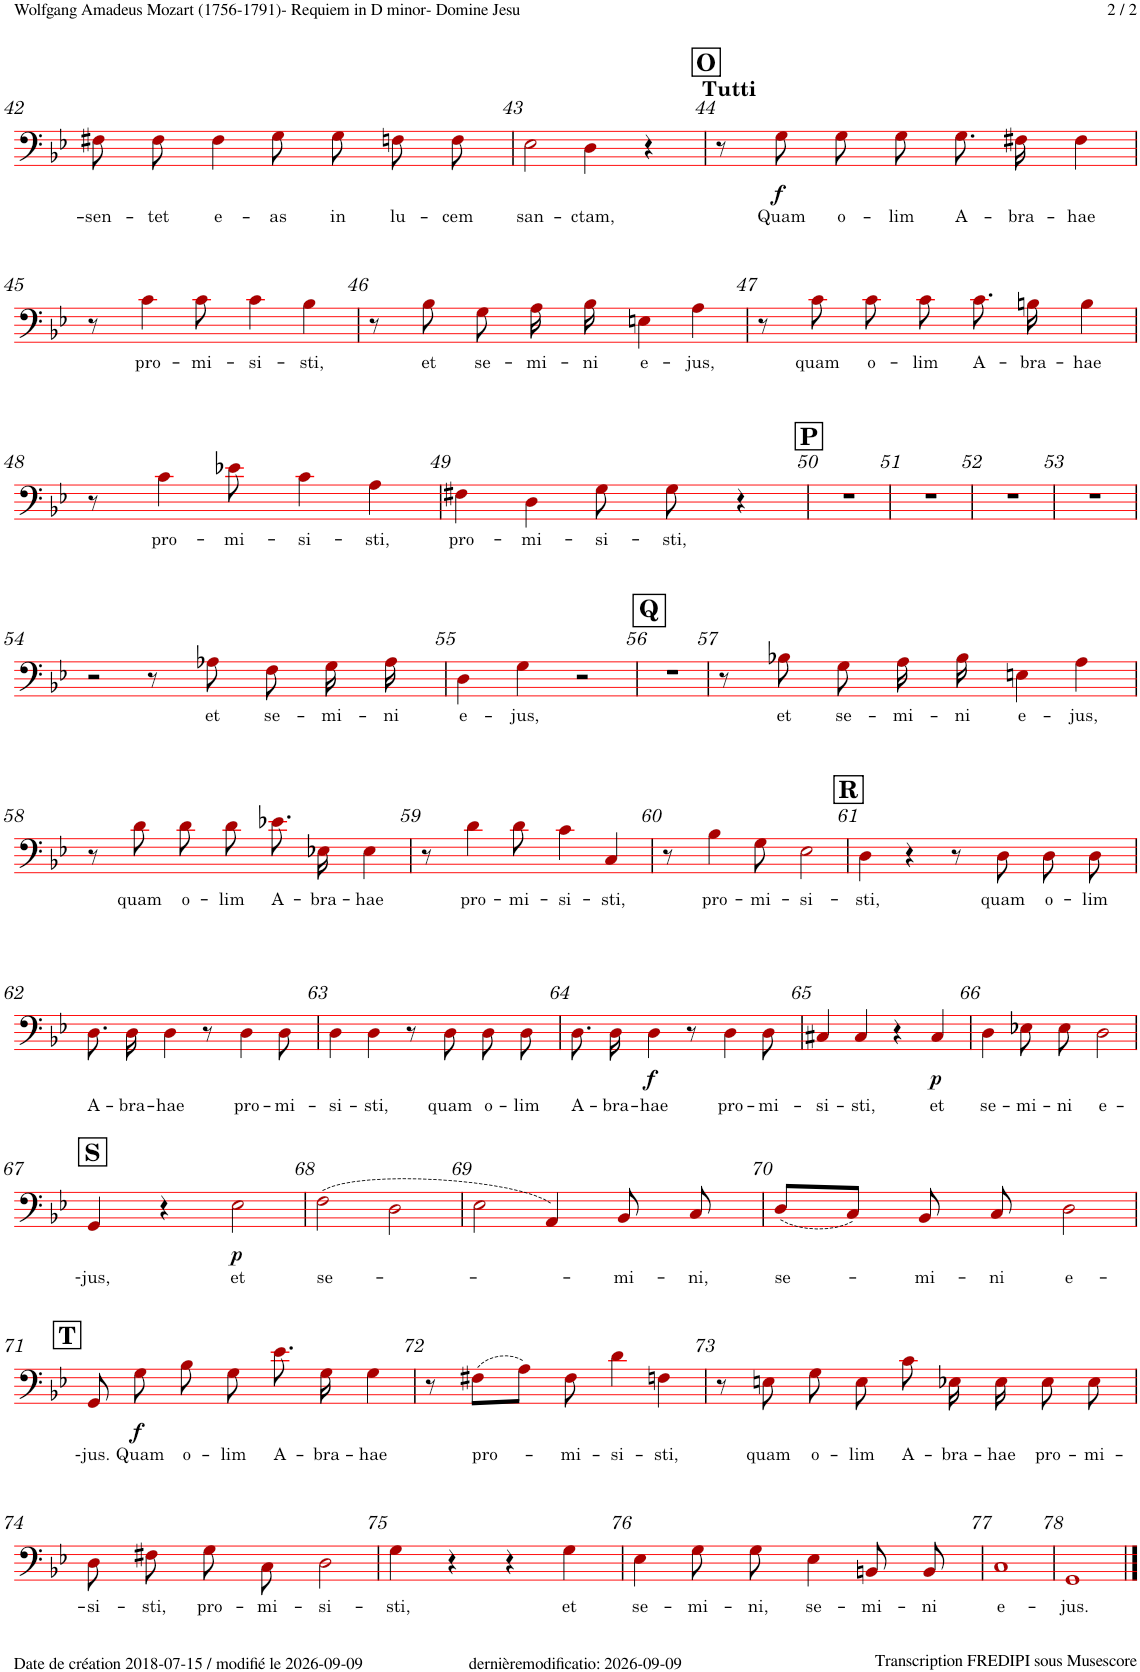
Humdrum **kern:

**kern	**text	**kern	**text	**kern	**text	**kern	**text	**kern	**kern	**dynam	**kern	**text	**dynam	**kern	**text	**dynam	**kern	**text	**dynam	**kern	**text	**dynam
*part9	*part9	*part8	*part8	*part7	*part7	*part6	*part6	*part5	*part5	*part5	*part4	*part4	*part4	*part3	*part3	*part3	*part2	*part2	*part2	*part1	*part1	*part1
*staff10	*staff10	*staff9	*staff9	*staff8	*staff8	*staff7	*staff7	*staff6	*staff5	*staff5/6	*staff4	*staff4	*staff4	*staff3	*staff3	*staff3	*staff2	*staff2	*staff2	*staff1	*staff1	*staff1
*I"Baryton	*	*I"Ténor	*	*I"Mezzo-soprano	*	*I"Soprano	*	*I"Piano	*	*	*I"Bass	*	*	*I"Tenor	*	*	*I"Alto	*	*	*I"Soprano	*	*
*I'Bar.	*	*I'T.	*	*I'Mzs.	*	*I'S.	*	*I'Pno	*	*	*	*	*	*	*	*	*	*	*	*	*	*
!!LO:PB:g=z
*clefF4	*	*clefGv2	*	*clefG2	*	*clefG2	*	*clefF4	*clefG2	*	*clefF4	*	*	*clefGv2	*	*	*clefG2	*	*	*clefG2	*	*
*	*	*	*	*	*	*	*	*	*	*	*ITrd8c14	*	*	*	*	*	*	*	*	*	*	*
*k[b-e-]	*	*k[b-e-]	*	*k[b-e-]	*	*k[b-e-]	*	*k[b-e-]	*k[b-e-]	*	*k[b-e-]	*	*	*k[b-e-]	*	*	*k[b-e-]	*	*	*k[b-e-]	*	*
*M4/4	*	*M4/4	*	*M4/4	*	*M4/4	*	*M4/4	*M4/4	*	*M4/4	*	*	*M4/4	*	*	*M4/4	*	*	*M4/4	*	*
*met(c)	*	*met(c)	*	*met(c)	*	*met(c)	*	*met(c)	*met(c)	*	*met(c)	*	*	*met(c)	*	*	*met(c)	*	*	*met(c)	*	*
=42	=42	=42	=42	=42	=42	=42	=42	=42	=42	=42	=42	=42	=42	=42	=42	=42	=42	=42	=42	=42	=42	=42
*	*	*	*	*	*	*	*	*^	*^	*	*	*	*	*	*	*	*	*	*	*	*	*
!	!	!	!	!	!	!	!	!	!	!	!	!	!	!LO:LY:b	!	!	!	!	!	!	!	!	!	!
8F#X!/L	-sen-	(8e-!/L	.	2a!/	e-	(8cc!/L	.	8e-\L	4.F#X	8cc\L]	4.a	.	8F#Xi\	-sen-	.	(8e-\L	.	.	2a	e-	.	(8cc\L	.	.
!	!	!	!	!	!	!	!	!	!	!	!	!	!	!LO:LY:b	!	!	!	!	!	!	!	!	!	!
8F#!/J	-tet	8c!/J)	.	.	.	8ee-!/J)	.	8c\J	.	(8ee-\J	.	.	8F#i\	-tet	.	8c\J)	.	.	.	.	.	8ee-\J)	.	.
!	!	!	!	!	!	!	!	!	!	!	!	!	!	!LO:LY:b	!	!	!	!	!	!	!	!	!	!
4F#!/	e-	(8d!/L	in	.	.	(8dd!/L	in	8d\L	.	8dd\L	.	.	4F#i\	e-	.	(8d\L	in	.	.	.	.	(8dd\L	in	.
.	.	8e-!/J)	.	.	.	8cc!/J)	.	8e-\J	8F#	8cc\J)	8a	.	.	.	.	8e-\J)	.	.	.	.	.	8cc\J)	.	.
.	.	.	.	.	.	(16qcc/	.	.	.	(16qcc	.	.	.	.	.	.	.	.	.	.	.	(16qcc	.	.
!	!	!	!	!	!	!	!	!	!	!	!	!	!	!LO:LY:b	!	!	!	!	!	!	!	!	!	!
8G!/L	-as	(8d!/L	lu-	8g!/L	-as	8b-!/L)	lu-	8d\L	8G\L	(8b-/L)	8g	.	8Gi\	-as	.	(8d\L	lu-	.	8g/L	-as	.	8b-/L)	lu-	.
!	!	!	!	!	!	!	!	!	!	!	!	!	!	!LO:LY:b	!	!	!	!	!	!	!	!	!	!
8G!/J	in	16c!/L	.	8g!/J	in	(16a!/L	-cem	16c\L	8G\J	16a/L	8r	.	8Gi\	in	.	16c\L	.	.	8g/J	in	.	(16a/L	-cem	.
.	.	16B-!/JJ	.	.	.	16g!/JJ)	.	16B-\JJ	.	16g/JJ)	.	.	.	.	.	16B-\JJ	.	.	.	.	.	16g/JJ)	.	.
!	!	!	!	!	!	!	!	!	!	!	!	!	!	!LO:LY:b	!	!	!	!	!	!	!	!	!	!
8Fn!/L	lu-	8A!/L)	.	8a!/L	lu-	(4dd!/	san-	8A\L	8Fn\L	8dd\L	8a/L	.	8Fni\	lu-	.	8A/L)	.	.	8a/L	lu-	.	(4dd	san-	.
!	!	!	!	!	!	!	!	!	!	!	!	!	!	!LO:LY:b	!	!	!	!	!	!	!	!	!	!
8F!/J	-cem	8A!/J	-cem	8a!/J	-cem	.	.	8A\J	8F\J	8dd\J	8a/J	.	8Fi\	-cem	.	8A/J	-cem	.	8a/J	-cem	.	.	.	.
=43	=43	=43	=43	=43	=43	=43	=43	=43	=43	=43	=43	=43	=43	=43	=43	=43	=43	=43	=43	=43	=43	=43	=43	=43
!	!	!	!	!	!	!	!	!	!	!	!	!	!	!LO:LY:b	!	!	!	!	!	!	!	!	!	!
*	*	*	*	*	*	*	*	*v	*v	*	*	*	*	*	*	*	*	*	*	*	*	*	*	*
*	*	*	*	*	*	*	*	*	*v	*v	*	*	*	*	*	*	*	*	*	*	*	*	*
2E-!/	san-	2G!/	san-	(>4.b-!/	san-	(4dd!/)	.	8E-\ 8G\L	8b-\ 8gg\L	.	2E-i\	san-	.	2G	san-	.	(>4.b-	san-	.	(4dd)	.	.
.	.	.	.	.	.	.	.	8E-\ 8G\J	8b-\ 8gg\J	.	.	.	.	.	.	.	.	.	.	.	.	.
.	.	.	.	.	.	4cc#X!/)	.	8E-\ 8B-\L	8g/ 8cc#X/L	.	.	.	.	.	.	.	.	.	.	4cc#X)	.	.
.	.	.	.	16a!/LL	.	.	.	8E-\ 8B-\J	8g/ 8cc#/J	.	.	.	.	.	.	.	16a/LL	.	.	.	.	.
.	.	.	.	16g!/JJ)	.	.	.	.	.	.	.	.	.	.	.	.	16g/JJ)	.	.	.	.	.
!	!	!	!	!	!	!	!	!	!	!LO:DY:b=2	!	!LO:LY:b	!	!	!	!	!	!	!	!	!	!
4D!/	-ctam,	4A!/	-ctam,	4f#X!/	-ctam,	4dd!/	-ctam,	8DD'/ 8D'/L	16f#X/ 16dd/LL	f	4Di\	-ctam,	.	4A	-ctam,	.	4f#X	-ctam,	.	4dd	-ctam,	.
.	.	.	.	.	.	.	.	.	16d/J	.	.	.	.	.	.	.	.	.	.	.	.	.
.	.	.	.	.	.	.	.	8CC'/ 8C'/J	16cn/L	.	.	.	.	.	.	.	.	.	.	.	.	.
.	.	.	.	.	.	.	.	.	16a/JJ	.	.	.	.	.	.	.	.	.	.	.	.	.
4r	.	4r	.	4r	.	4r	.	8BBB-'/ 8BB-'/L	16B-/LL	.	4r	.	.	4r	.	.	4r	.	.	4r	.	.
.	.	.	.	.	.	.	.	.	16g/J	.	.	.	.	.	.	.	.	.	.	.	.	.
.	.	.	.	.	.	.	.	8AAA'/ 8AA'/J	16A/L	.	.	.	.	.	.	.	.	.	.	.	.	.
.	.	.	.	.	.	.	.	.	16f#X/JJ	.	.	.	.	.	.	.	.	.	.	.	.	.
!!LO:REH:place=s1:a:B:cj:fs=14:t=O
=44	=44	=44	=44	=44	=44	=44	=44	=44	=44	=44	=44	=44	=44	=44	=44	=44	=44	=44	=44	=44	=44	=44
*	*	*	*	*	*	*	*	*	*^	*	*	*	*	*	*	*	*	*	*	*	*	*
!	!	!	!	!	!	!	!	!	!LO:TX:a:B:t=O	!	!	!	!	!	!	!	!	!	!	!	!	!	!
1r	.	1r	.	1r	.	1r	.	8GGG/ 8GG/L	8G/ 8B-/L	8ryy	.	8r	.	.	1r	.	.	1r	.	.	1r	.	.
!	!	!	!	!	!	!	!	!	!	!	!	!LO:TX:a:B:t=Tutti	!	!	!	!	!	!	!	!	!	!	!
!	!	!	!	!	!	!	!	!	!	!	!	!	!LO:LY:b	!LO:DY:b	!	!	!	!	!	!	!	!	!
.	.	.	.	.	.	.	.	16G/L	8g/J	16B-/LL	.	8G!i\	Quam	f	.	.	.	.	.	.	.	.	.
.	.	.	.	.	.	.	.	16F#X/JJ	.	16A/J	.	.	.	.	.	.	.	.	.	.	.	.	.
!	!	!	!	!	!	!	!	!	!LO:TX:a:i:t=Tutti.	!	!	!	!	!	!	!	!	!	!	!	!	!	!
!	!	!	!	!	!	!	!	!	!	!	!	!	!LO:LY:b	!	!	!	!	!	!	!	!	!	!
.	.	.	.	.	.	.	.	8G\L	8r	8B-/J	.	8G!i\	o-	.	.	.	.	.	.	.	.	.	.
!	!	!	!	!	!	!	!	!	!	!	!	!	!LO:LY:b	!	!	!	!	!	!	!	!	!	!
.	.	.	.	.	.	.	.	8B-\ 8d\J	16g/ 16gg/LL	2ryy	.	8G!i\	-lim	.	.	.	.	.	.	.	.	.	.
.	.	.	.	.	.	.	.	.	16b-/JJ	.	.	.	.	.	.	.	.	.	.	.	.	.	.
!	!	!	!	!	!	!	!	!	!	!	!	!	!LO:LY:b	!	!	!	!	!	!	!	!	!	!
.	.	.	.	.	.	.	.	8AA\L	8e-/ 8cc/L	.	.	8.G!i\	A-	.	.	.	.	.	.	.	.	.	.
.	.	.	.	.	.	.	.	16A\ 16c\L	8cc/ 8ee-/J	.	.	.	.	.	.	.	.	.	.	.	.	.	.
!	!	!	!	!	!	!	!	!	!	!	!	!	!LO:LY:b	!	!	!	!	!	!	!	!	!	!
.	.	.	.	.	.	.	.	16G\ 16B-\JJ	.	.	.	16F#X!i\	-bra-	.	.	.	.	.	.	.	.	.	.
!	!	!	!	!	!	!	!	!	!	!	!	!	!LO:LY:b	!	!	!	!	!	!	!	!	!	!
.	.	.	.	.	.	.	.	8A\ 8c\L	8r	.	.	4F#!i\	-hae	.	.	.	.	.	.	.	.	.	.
.	.	.	.	.	.	.	.	8c\ 8e-\J	16cc\ 16ee-\LL	8ryy	.	.	.	.	.	.	.	.	.	.	.	.	.
.	.	.	.	.	.	.	.	.	16a\JJ	.	.	.	.	.	.	.	.	.	.	.	.	.	.
*	*	*	*	*	*	*	*	*	*v	*v	*	*	*	*	*	*	*	*	*	*	*	*	*
!!LO:LB:g=z
=45	=45	=45	=45	=45	=45	=45	=45	=45	=45	=45	=45	=45	=45	=45	=45	=45	=45	=45	=45	=45	=45	=45
1r	.	1r	.	1r	.	1r	.	8DD/L	8ff#X/ 8aa/L	.	8r	.	.	2r	.	.	1r	.	.	1r	.	.
!	!	!	!	!	!	!	!	!	!	!	!	!LO:LY:b	!	!	!	!	!	!	!	!	!	!
.	.	.	.	.	.	.	.	16D/ 16F#X/L	8d/J	.	4c!i\	pro-	.	.	.	.	.	.	.	.	.	.
.	.	.	.	.	.	.	.	16C#X/ 16En/JJ	.	.	.	.	.	.	.	.	.	.	.	.	.	.
.	.	.	.	.	.	.	.	8D\ 8F#\L	8r	.	.	.	.	.	.	.	.	.	.	.	.	.
!	!	!	!	!	!	!	!	!	!	!	!	!LO:LY:b	!	!	!	!	!	!	!	!	!	!
.	.	.	.	.	.	.	.	8F#\ 8A\J	16f#X/ 16a/LL	.	8c!i\	-mi-	.	.	.	.	.	.	.	.	.	.
.	.	.	.	.	.	.	.	.	16d/JJ	.	.	.	.	.	.	.	.	.	.	.	.	.
!	!	!	!	!	!	!	!	!	!	!	!	!LO:LY:b	!	!	!	!	!	!	!	!	!	!
.	.	.	.	.	.	.	.	8GG\L	8dd\L	.	4c!i\	-si-	.	8r	.	.	.	.	.	.	.	.
!	!	!	!	!	!	!	!	!	!	!	!	!	!	!LO:TX:a:B:t=Tutti	!	!	!	!	!	!	!	!
!	!	!	!	!	!	!	!	!	!	!	!	!	!	!	!	!LO:DY:b	!	!	!	!	!	!
.	.	.	.	.	.	.	.	16G\ 16B-\L	8g\J	.	.	.	.	8d!	Quam	f	.	.	.	.	.	.
.	.	.	.	.	.	.	.	16F#\ 16A\JJ	.	.	.	.	.	.	.	.	.	.	.	.	.	.
!	!	!	!	!	!	!	!	!	!	!	!	!LO:LY:b	!	!	!	!	!	!	!	!	!	!
.	.	.	.	.	.	.	.	8G\ 8B-\L	8r	.	4B-!i\	-sti,	.	8d!\L	o-	.	.	.	.	.	.	.
.	.	.	.	.	.	.	.	8B-\ 8d\J	16b-/ 16dd/LL	.	.	.	.	8d!\J	-lim	.	.	.	.	.	.	.
.	.	.	.	.	.	.	.	.	16g/JJ	.	.	.	.	.	.	.	.	.	.	.	.	.
=46	=46	=46	=46	=46	=46	=46	=46	=46	=46	=46	=46	=46	=46	=46	=46	=46	=46	=46	=46	=46	=46	=46
1r	.	1r	.	1r	.	1r	.	8EEn/L	8gg\L	.	8r	.	.	8.d!\L	A-	.	1r	.	.	1r	.	.
!	!	!	!	!	!	!	!	!	!	!	!	!LO:LY:b	!	!	!	!	!	!	!	!	!	!
.	.	.	.	.	.	.	.	16En/ 16G/L	8g\J	.	8B-!i\	et	.	.	.	.	.	.	.	.	.	.
.	.	.	.	.	.	.	.	16D/ 16F/JJ	.	.	.	.	.	16c#X!\Jk	-bra-	.	.	.	.	.	.	.
!	!	!	!	!	!	!	!	!	!	!	!	!LO:LY:b	!	!	!	!	!	!	!	!	!	!
.	.	.	.	.	.	.	.	8E\ 8G\L	8r	.	8G!i\	se-	.	4c#!	-hae	.	.	.	.	.	.	.
!	!	!	!	!	!	!	!	!	!	!	!	!LO:LY:b	!	!	!	!	!	!	!	!	!	!
.	.	.	.	.	.	.	.	8G\ 8B-\J	16een\LL	.	16A!i\	-mi-	.	.	.	.	.	.	.	.	.	.
!	!	!	!	!	!	!	!	!	!	!	!	!LO:LY:b	!	!	!	!	!	!	!	!	!	!
.	.	.	.	.	.	.	.	.	16cc#X\JJ	.	16B-!i\	-ni	.	.	.	.	.	.	.	.	.	.
!	!	!	!	!	!	!	!	!	!	!	!	!LO:LY:b	!	!	!	!	!	!	!	!	!	!
.	.	.	.	.	.	.	.	8AA\L	8gg\L	.	4En!i\	e-	.	8r	.	.	.	.	.	.	.	.
.	.	.	.	.	.	.	.	16A\ 16c#X\L	8a\J	.	.	.	.	4g!	pro-	.	.	.	.	.	.	.
.	.	.	.	.	.	.	.	16G#X\ 16Bn\JJ	.	.	.	.	.	.	.	.	.	.	.	.	.	.
!	!	!	!	!	!	!	!	!	!	!	!	!LO:LY:b	!	!	!	!	!	!	!	!	!	!
.	.	.	.	.	.	.	.	8A\ 8c#\L	8r	.	4A!i\	-jus,	.	.	.	.	.	.	.	.	.	.
.	.	.	.	.	.	.	.	8c#\ 8en\J	16ee\LL	.	.	.	.	8g!	-mi-	.	.	.	.	.	.	.
.	.	.	.	.	.	.	.	.	16a\JJ	.	.	.	.	.	.	.	.	.	.	.	.	.
=47	=47	=47	=47	=47	=47	=47	=47	=47	=47	=47	=47	=47	=47	=47	=47	=47	=47	=47	=47	=47	=47	=47
1r	.	1r	.	1r	.	1r	.	8D\L	8aa\L	.	8r	.	.	4g!	-si-	.	1r	.	.	1r	.	.
!	!	!	!	!	!	!	!	!	!	!	!	!LO:LY:b	!	!	!	!	!	!	!	!	!	!
.	.	.	.	.	.	.	.	16d\ 16f#X\L	8dd\J	.	8c!i\	quam	.	.	.	.	.	.	.	.	.	.
.	.	.	.	.	.	.	.	16c#X\ 16en\JJ	.	.	.	.	.	.	.	.	.	.	.	.	.	.
!	!	!	!	!	!	!	!	!	!	!	!	!LO:LY:b	!	!	!	!	!	!	!	!	!	!
.	.	.	.	.	.	.	.	8d\ 8f#\L	8r	.	8c!i\	o-	.	4f#X!	-sti,	.	.	.	.	.	.	.
!	!	!	!	!	!	!	!	!	!	!	!	!LO:LY:b	!	!	!	!	!	!	!	!	!	!
.	.	.	.	.	.	.	.	8f#\J	16a\ 16ff#X\LL	.	8c!i\	-lim	.	.	.	.	.	.	.	.	.	.
.	.	.	.	.	.	.	.	.	16dd\JJ	.	.	.	.	.	.	.	.	.	.	.	.	.
!	!	!	!	!	!	!	!	!	!	!	!	!LO:LY:b	!	!	!	!	!	!	!	!	!	!
.	.	.	.	.	.	.	.	8GG\L	8ffn\L	.	8.c!i\	A-	.	8r	.	.	.	.	.	.	.	.
.	.	.	.	.	.	.	.	16G\ 16Bn\L	8g\J	.	.	.	.	8fn!	quam	.	.	.	.	.	.	.
!	!	!	!	!	!	!	!	!	!	!	!	!LO:LY:b	!	!	!	!	!	!	!	!	!	!
.	.	.	.	.	.	.	.	16F#X\ 16A\JJ	.	.	16Bn!i\	-bra-	.	.	.	.	.	.	.	.	.	.
!	!	!	!	!	!	!	!	!	!	!	!	!LO:LY:b	!	!	!	!	!	!	!	!	!	!
.	.	.	.	.	.	.	.	8G\ 8B\L	8r	.	4B!i\	-hae	.	8f!\L	o-	.	.	.	.	.	.	.
.	.	.	.	.	.	.	.	8B\ 8d\J	16dd\LL	.	.	.	.	8f!\J	-lim	.	.	.	.	.	.	.
.	.	.	.	.	.	.	.	.	16g\JJ	.	.	.	.	.	.	.	.	.	.	.	.	.
!!LO:LB:g=z
=48	=48	=48	=48	=48	=48	=48	=48	=48	=48	=48	=48	=48	=48	=48	=48	=48	=48	=48	=48	=48	=48	=48
1r	.	1r	.	1r	.	1r	.	8C\L	8gg\L	.	8r	.	.	8.f!\L	A-	.	8r	.	.	1r	.	.
!	!	!	!	!	!	!	!	!	!	!	!	!	!	!	!	!	!LO:TX:a:B:t=Tutti	!	!	!	!	!
!	!	!	!	!	!	!	!	!	!	!	!	!LO:LY:b	!	!	!	!	!	!	!LO:DY:b	!	!	!
.	.	.	.	.	.	.	.	16c\ 16e-X\L	8cc\J	.	4c!i\	pro-	.	.	.	.	8g!	Quam	f	.	.	.
.	.	.	.	.	.	.	.	16Bn\ 16d\JJ	.	.	.	.	.	16e-X!\Jk	-bra-	.	.	.	.	.	.	.
.	.	.	.	.	.	.	.	8c\ 8e-\L	8r	.	.	.	.	4e-!	-hae,	.	8g!/L	o-	.	.	.	.
!	!	!	!	!	!	!	!	!	!	!	!	!LO:LY:b	!	!	!	!	!	!	!	!	!	!
.	.	.	.	.	.	.	.	8e-\ 8g\J	16ee-\LL	.	8e-X!i\	-mi-	.	.	.	.	8g!/J	-lim	.	.	.	.
.	.	.	.	.	.	.	.	.	16cc\JJ	.	.	.	.	.	.	.	.	.	.	.	.	.
!	!	!	!	!	!	!	!	!	!	!	!	!LO:LY:b	!	!	!	!	!	!	!	!	!	!
.	.	.	.	.	.	.	.	8AA\L	8ccc\L	.	4c!i\	-si-	.	8r	.	.	8.g!/L	A-	.	.	.	.
.	.	.	.	.	.	.	.	16A\ 16c\L	8cc\J	.	.	.	.	8e-!	et	.	.	.	.	.	.	.
.	.	.	.	.	.	.	.	16G\ 16B-X\JJ	.	.	.	.	.	.	.	.	16f#X!/Jk	-bra-	.	.	.	.
!	!	!	!	!	!	!	!	!	!	!	!	!LO:LY:b	!	!	!	!	!	!	!	!	!	!
.	.	.	.	.	.	.	.	8A\ 8c\L	8r	.	4A'~!i\	-sti,	.	8c!\L	se-	.	4f#!	-hae	.	.	.	.
.	.	.	.	.	.	.	.	8c\ 8e-\J	16ee-\LL	.	.	.	.	16d!\L	-mi-	.	.	.	.	.	.	.
.	.	.	.	.	.	.	.	.	16f#X\JJ	.	.	.	.	16e-!\JJ	-ni	.	.	.	.	.	.	.
=49	=49	=49	=49	=49	=49	=49	=49	=49	=49	=49	=49	=49	=49	=49	=49	=49	=49	=49	=49	=49	=49	=49
!	!	!	!	!	!	!	!	!	!	!	!	!LO:LY:b	!	!	!	!	!	!	!	!	!	!
1r	.	1r	.	1r	.	1r	.	8DD/ 8D/L	8aa\L	.	4F#X!i\	pro-	.	4A!	e-	.	8r	.	.	2r	.	.
.	.	.	.	.	.	.	.	16D/ 16F#X/L	8d\J	.	.	.	.	.	.	.	4cc!	pro-	.	.	.	.
.	.	.	.	.	.	.	.	16C#X/ 16En/JJ	.	.	.	.	.	.	.	.	.	.	.	.	.	.
!	!	!	!	!	!	!	!	!	!	!	!	!LO:LY:b	!	!	!	!	!	!	!	!	!	!
.	.	.	.	.	.	.	.	8D\ 8F#\L	8r	.	4D!i\	-mi-	.	4d!	-jus,	.	.	.	.	.	.	.
.	.	.	.	.	.	.	.	8F#\ 8A\J	16aa\LL	.	.	.	.	.	.	.	8cc!	-mi-	.	.	.	.
.	.	.	.	.	.	.	.	.	16dd\JJ	.	.	.	.	.	.	.	.	.	.	.	.	.
!	!	!	!	!	!	!	!	!	!	!	!	!LO:LY:b	!	!	!	!	!	!	!	!	!	!
.	.	.	.	.	.	.	.	8GG/L	8ddd\L	.	8G!i\	-si-	.	8r	.	.	4cc!	-si-	.	8r	.	.
!	!	!	!	!	!	!	!	!	!	!	!	!	!	!	!	!	!	!	!	!LO:TX:a:B:t=Tutti	!	!
!	!	!	!	!	!	!	!	!	!	!	!	!LO:LY:b	!	!	!	!	!	!	!	!	!	!LO:DY:b
.	.	.	.	.	.	.	.	16G/L	8g\J	.	8G!i\	-sti,	.	4G!	pro-	.	.	.	.	8dd!	Quam	f
.	.	.	.	.	.	.	.	16F#/JJ	.	.	.	.	.	.	.	.	.	.	.	.	.	.
.	.	.	.	.	.	.	.	8G\L	8r	.	4r	.	.	.	.	.	4b-!	-sti,	.	8dd!\L	o-	.
.	.	.	.	.	.	.	.	8B-\J	16dd\LL	.	.	.	.	8g!	-mi-	.	.	.	.	8dd!\J	-lim	.
.	.	.	.	.	.	.	.	.	16g\JJ	.	.	.	.	.	.	.	.	.	.	.	.	.
!!LO:REH:place=s1:a:B:cj:fs=14:t=P
=50	=50	=50	=50	=50	=50	=50	=50	=50	=50	=50	=50	=50	=50	=50	=50	=50	=50	=50	=50	=50	=50	=50
!	!	!	!	!	!	!	!	!	!LO:TX:a:B:t=P	!	!	!	!	!	!	!	!	!	!	!	!	!
1r	.	1r	.	1r	.	1r	.	8En\L	8gg\L	.	1r	.	.	4g!	-si-	.	8r	.	.	8.dd!\L	A-	.
.	.	.	.	.	.	.	.	16en\L	8g\J	.	.	.	.	.	.	.	8b-!	et	.	.	.	.
.	.	.	.	.	.	.	.	16d\JJ	.	.	.	.	.	.	.	.	.	.	.	16cc#X!\Jk	-bra-	.
.	.	.	.	.	.	.	.	8e\L	8r	.	.	.	.	4en!	-sti,	.	8g!/L	se-	.	4cc#!	-hae	.
.	.	.	.	.	.	.	.	8g\J	16b-/LL	.	.	.	.	.	.	.	16a!/L	-mi-	.	.	.	.
.	.	.	.	.	.	.	.	.	16g/JJ	.	.	.	.	.	.	.	16b-!/JJ	-ni	.	.	.	.
.	.	.	.	.	.	.	.	8AA\L	8gg\L	.	.	.	.	4c#X!	pro-	.	4en!	e-	.	8r	.	.
.	.	.	.	.	.	.	.	16A\L	8a\J	.	.	.	.	.	.	.	.	.	.	4gg!	pro-	.
.	.	.	.	.	.	.	.	16G#X\JJ	.	.	.	.	.	.	.	.	.	.	.	.	.	.
.	.	.	.	.	.	.	.	8A\L	8r	.	.	.	.	4A!	-mi-	.	4a!	-jus,	.	.	.	.
.	.	.	.	.	.	.	.	8c#X\J	16een\LL	.	.	.	.	.	.	.	.	.	.	8gg!	-mi-	.
.	.	.	.	.	.	.	.	.	16a\JJ	.	.	.	.	.	.	.	.	.	.	.	.	.
=51	=51	=51	=51	=51	=51	=51	=51	=51	=51	=51	=51	=51	=51	=51	=51	=51	=51	=51	=51	=51	=51	=51
1r	.	1r	.	1r	.	1r	.	8D\L	8gg\L	.	1r	.	.	8d!\L	-si-	.	8r	.	.	4gg!	-si-	.
.	.	.	.	.	.	.	.	16d\L	8dd\J	.	.	.	.	8d!\J	-sti,	.	8cc!	quam	.	.	.	.
.	.	.	.	.	.	.	.	16c#X\JJ	.	.	.	.	.	.	.	.	.	.	.	.	.	.
.	.	.	.	.	.	.	.	8d\L	8r	.	.	.	.	4r	.	.	8cc!\L	o-	.	4ff#X!	-sti,	.
.	.	.	.	.	.	.	.	8f#X\J	16ff#X\LL	.	.	.	.	.	.	.	8cc!\J	-lim	.	.	.	.
.	.	.	.	.	.	.	.	.	16dd\JJ	.	.	.	.	.	.	.	.	.	.	.	.	.
.	.	.	.	.	.	.	.	8GG\L	8ddd\L	.	.	.	.	2r	.	.	8.cc!\L	A-	.	8r	.	.
.	.	.	.	.	.	.	.	16G\ 16Bn\L	8g\J	.	.	.	.	.	.	.	.	.	.	8ffn!	quam	.
.	.	.	.	.	.	.	.	16F#X\ 16A\JJ	.	.	.	.	.	.	.	.	16bn!\Jk	-bra-	.	.	.	.
.	.	.	.	.	.	.	.	8G\ 8B\L	8r	.	.	.	.	.	.	.	4b!	-hae	.	8ff!\L	o-	.
.	.	.	.	.	.	.	.	8B\ 8d\J	16dd\LL	.	.	.	.	.	.	.	.	.	.	8ff!\J	-lim	.
.	.	.	.	.	.	.	.	.	16g\JJ	.	.	.	.	.	.	.	.	.	.	.	.	.
=52	=52	=52	=52	=52	=52	=52	=52	=52	=52	=52	=52	=52	=52	=52	=52	=52	=52	=52	=52	=52	=52	=52
1r	.	1r	.	1r	.	1r	.	8C\L	8ffn\L	.	1r	.	.	1r	.	.	8r	.	.	8.ff!\L	A-	.
.	.	.	.	.	.	.	.	16c\ 16en\L	8cc\J	.	.	.	.	.	.	.	4b-!	pro-	.	.	.	.
.	.	.	.	.	.	.	.	16Bn\ 16d\JJ	.	.	.	.	.	.	.	.	.	.	.	16een!\Jk	-bra-	.
.	.	.	.	.	.	.	.	8c\ 8e\L	8r	.	.	.	.	.	.	.	.	.	.	4ee!	-hae	.
.	.	.	.	.	.	.	.	8e\J	16g/ 16een/LL	.	.	.	.	.	.	.	8b-!	-mi-	.	.	.	.
.	.	.	.	.	.	.	.	.	16cc/JJ	.	.	.	.	.	.	.	.	.	.	.	.	.
.	.	.	.	.	.	.	.	8FF/L	8ccc\L	.	.	.	.	.	.	.	4b-!	-si-	.	8r	.	.
.	.	.	.	.	.	.	.	16F/ 16A/L	8f\J	.	.	.	.	.	.	.	.	.	.	4ee-X!	pro-	.
.	.	.	.	.	.	.	.	16En/ 16G/JJ	.	.	.	.	.	.	.	.	.	.	.	.	.	.
.	.	.	.	.	.	.	.	8F\ 8A\L	8r	.	.	.	.	.	.	.	4a!	-sti,	.	.	.	.
.	.	.	.	.	.	.	.	8A\ 8c\J	16cc/LL	.	.	.	.	.	.	.	.	.	.	8ee-!	-mi-	.
.	.	.	.	.	.	.	.	.	16f/JJ	.	.	.	.	.	.	.	.	.	.	.	.	.
=53	=53	=53	=53	=53	=53	=53	=53	=53	=53	=53	=53	=53	=53	=53	=53	=53	=53	=53	=53	=53	=53	=53
1r	.	1r	.	1r	.	1r	.	8BB-\L	8ee-X\L	.	1r	.	.	8r	.	.	2r	.	.	4ee-!	-si-	.
.	.	.	.	.	.	.	.	16B-\ 16d\L	8b-\J	.	.	.	.	8B-!	quam	.	.	.	.	.	.	.
.	.	.	.	.	.	.	.	16A\ 16c\JJ	.	.	.	.	.	.	.	.	.	.	.	.	.	.
.	.	.	.	.	.	.	.	8B-\ 8d\L	8r	.	.	.	.	8B-!\L	o-	.	.	.	.	4dd!	-sti,	.
.	.	.	.	.	.	.	.	8d\ 8f\J	16bb-\LL	.	.	.	.	8B-!\J	-lim	.	.	.	.	.	.	.
.	.	.	.	.	.	.	.	.	16dd\JJ	.	.	.	.	.	.	.	.	.	.	.	.	.
.	.	.	.	.	.	.	.	8C\L	8ee-\L	.	.	.	.	8.B-!/L	A-	.	8r	.	.	2r	.	.
.	.	.	.	.	.	.	.	16c\ 16e-\L	8gg\J	.	.	.	.	.	.	.	8g!	et	.	.	.	.
.	.	.	.	.	.	.	.	16B-\ 16d\JJ	.	.	.	.	.	16A!/Jk	-bra-	.	.	.	.	.	.	.
.	.	.	.	.	.	.	.	8c\ 8e-\L	8r	.	.	.	.	4A!	-hae	.	8e-!/L	se-	.	.	.	.
.	.	.	.	.	.	.	.	8e-\J	16g/ 16gg/LL	.	.	.	.	.	.	.	16f!/L	-mi-	.	.	.	.
.	.	.	.	.	.	.	.	.	16cc/JJ	.	.	.	.	.	.	.	16g!/JJ	-ni	.	.	.	.
!!LO:LB:g=z
=54	=54	=54	=54	=54	=54	=54	=54	=54	=54	=54	=54	=54	=54	=54	=54	=54	=54	=54	=54	=54	=54	=54
1r	.	1r	.	1r	.	1r	.	8FF/L	8aa\L	.	2r	.	.	8r	.	.	4c!	e-	.	1r	.	.
.	.	.	.	.	.	.	.	16F/ 16A/L	8f\J	.	.	.	.	4e-!	pro-	.	.	.	.	.	.	.
.	.	.	.	.	.	.	.	16En/ 16G/JJ	.	.	.	.	.	.	.	.	.	.	.	.	.	.
.	.	.	.	.	.	.	.	8F\ 8A\L	8r	.	.	.	.	.	.	.	4f!	-jus,	.	.	.	.
.	.	.	.	.	.	.	.	8A\ 8c\J	16cc/LL	.	.	.	.	8e-!	-mi-	.	.	.	.	.	.	.
.	.	.	.	.	.	.	.	.	16f/JJ	.	.	.	.	.	.	.	.	.	.	.	.	.
.	.	.	.	.	.	.	.	8DD/L	8ff/L	.	8r	.	.	4e-!	-si-	.	8r	.	.	.	.	.
!	!	!	!	!	!	!	!	!	!	!	!	!LO:LY:b	!	!	!	!	!	!	!	!	!	!
.	.	.	.	.	.	.	.	16D/ 16F/L	8A-X/J	.	8A-X!i\	et	.	.	.	.	8cc!	quam	.	.	.	.
.	.	.	.	.	.	.	.	16C/ 16E-X/JJ	.	.	.	.	.	.	.	.	.	.	.	.	.	.
!	!	!	!	!	!	!	!	!	!	!	!	!LO:LY:b	!	!	!	!	!	!	!	!	!	!
.	.	.	.	.	.	.	.	8D\ 8F\L	8r	.	8F!i\	se-	.	4d!	-sti,	.	8cc!\L	o-	.	.	.	.
!	!	!	!	!	!	!	!	!	!	!	!	!LO:LY:b	!	!	!	!	!	!	!	!	!	!
.	.	.	.	.	.	.	.	8F\ 8A-X\J	16cc\LL	.	16G!i\	-mi-	.	.	.	.	8cc!\J	-lim	.	.	.	.
!	!	!	!	!	!	!	!	!	!	!	!	!LO:LY:b	!	!	!	!	!	!	!	!	!	!
.	.	.	.	.	.	.	.	.	16a-X\JJ	.	16A-!i\	-ni	.	.	.	.	.	.	.	.	.	.
=55	=55	=55	=55	=55	=55	=55	=55	=55	=55	=55	=55	=55	=55	=55	=55	=55	=55	=55	=55	=55	=55	=55
*	*	*	*	*	*	*	*	*	*^	*	*	*	*	*	*	*	*	*	*	*	*	*
!	!	!	!	!	!	!	!	!	!	!	!	!	!LO:LY:b	!	!	!	!	!	!	!	!	!	!
1r	.	1r	.	1r	.	1r	.	8GG\L	8ff\L	2ryy	.	4D!i\	e-	.	2r	.	.	8.cc!\L	A-	.	8r	.	.
.	.	.	.	.	.	.	.	16G\ 16Bn\L	8bn\J	.	.	.	.	.	.	.	.	.	.	.	4ff!	pro-	.
.	.	.	.	.	.	.	.	16F#X\ 16A\JJ	.	.	.	.	.	.	.	.	.	16bn!\Jk	-bra-	.	.	.	.
!	!	!	!	!	!	!	!	!	!	!	!	!	!LO:LY:b	!	!	!	!	!	!	!	!	!	!
.	.	.	.	.	.	.	.	8G\ 8B\L	8r	.	.	4G!i\	-jus,	.	.	.	.	4b!	-hae	.	.	.	.
.	.	.	.	.	.	.	.	8B\ 8d\J	16dd\LL	.	.	.	.	.	.	.	.	.	.	.	8ff!	-mi-	.
.	.	.	.	.	.	.	.	.	16g\JJ	.	.	.	.	.	.	.	.	.	.	.	.	.	.
.	.	.	.	.	.	.	.	8C\L	8gg\L	8r	.	2r	.	.	8r	.	.	2r	.	.	4ff!	-si-	.
.	.	.	.	.	.	.	.	16c\L	8cc\J	8g	.	.	.	.	8c!	quam	.	.	.	.	.	.	.
.	.	.	.	.	.	.	.	16B\JJ	.	.	.	.	.	.	.	.	.	.	.	.	.	.	.
.	.	.	.	.	.	.	.	8c\L	8r	8e-/L	.	.	.	.	8c!\L	o-	.	.	.	.	4ee-!	-sti,	.
.	.	.	.	.	.	.	.	8e-\J	16ccc\LL	[8cc/J	.	.	.	.	8c!\J	-lim	.	.	.	.	.	.	.
.	.	.	.	.	.	.	.	.	16ee-\JJ	.	.	.	.	.	.	.	.	.	.	.	.	.	.
!!LO:REH:place=s1:a:B:cj:fs=14:t=Q
=56	=56	=56	=56	=56	=56	=56	=56	=56	=56	=56	=56	=56	=56	=56	=56	=56	=56	=56	=56	=56	=56	=56	=56
!	!	!	!	!	!	!	!	!	!LO:TX:a:B:t=Q	!	!	!	!	!	!	!	!	!	!	!	!	!	!
1r	.	1r	.	1r	.	1r	.	8D\L	8cc\L]	8ff	.	1r	.	.	8.c!\L	A-	.	8r	.	.	1r	.	.
.	.	.	.	.	.	.	.	16d\L	16bn\L	8aa-X\L	.	.	.	.	.	.	.	8a-X!	et	.	.	.	.
.	.	.	.	.	.	.	.	16c\JJ	16an\JJ	.	.	.	.	.	16Bn!\Jk	-bra-	.	.	.	.	.	.	.
.	.	.	.	.	.	.	.	8d\L	8r	8b\J	.	.	.	.	4B!	-hae	.	8f!/L	se-	.	.	.	.
.	.	.	.	.	.	.	.	8f\J	16ff\LL	2ryy	.	.	.	.	.	.	.	16g!/L	-mi-	.	.	.	.
.	.	.	.	.	.	.	.	.	16dd\JJ	.	.	.	.	.	.	.	.	16a-!/JJ	-ni-	.	.	.	.
.	.	.	.	.	.	.	.	8GG\L	8b	.	.	.	.	.	8r	.	.	4d!	-e-	.	.	.	.
.	.	.	.	.	.	.	.	16G\ 16Bn\L	8r	.	.	.	.	.	4f!	pro-	.	.	.	.	.	.	.
.	.	.	.	.	.	.	.	16F#X\ 16A\JJ	.	.	.	.	.	.	.	.	.	.	.	.	.	.	.
.	.	.	.	.	.	.	.	8G\ 8B\L	8r	.	.	.	.	.	.	.	.	4g!	-jus,	.	.	.	.
.	.	.	.	.	.	.	.	8B\ 8d\J	16dd\LL	8ryy	.	.	.	.	8f!	-mi-	.	.	.	.	.	.	.
.	.	.	.	.	.	.	.	.	16g\JJ	.	.	.	.	.	.	.	.	.	.	.	.	.	.
*	*	*	*	*	*	*	*	*	*v	*v	*	*	*	*	*	*	*	*	*	*	*	*	*
=57	=57	=57	=57	=57	=57	=57	=57	=57	=57	=57	=57	=57	=57	=57	=57	=57	=57	=57	=57	=57	=57	=57
1r	.	1r	.	1r	.	1r	.	8EEn/L	8gg\L	.	8r	.	.	4f!	-si-	.	8r	.	.	2r	.	.
!	!	!	!	!	!	!	!	!	!	!	!	!LO:LY:b	!	!	!	!	!	!	!	!	!	!
.	.	.	.	.	.	.	.	16En/ 16G/L	8en\J	.	8B-X!i\	et	.	.	.	.	4dd!	pro-	.	.	.	.
.	.	.	.	.	.	.	.	16D/ 16F/JJ	.	.	.	.	.	.	.	.	.	.	.	.	.	.
!	!	!	!	!	!	!	!	!	!	!	!	!LO:LY:b	!	!	!	!	!	!	!	!	!	!
.	.	.	.	.	.	.	.	8E\ 8G\L	8r	.	8G!i\	se-	.	4en!	-sti,	.	.	.	.	.	.	.
!	!	!	!	!	!	!	!	!	!	!	!	!LO:LY:b	!	!	!	!	!	!	!	!	!	!
.	.	.	.	.	.	.	.	8G\J	16bb-\LL	.	16A!i\	-mi-	.	.	.	.	8dd!	-mi-	.	.	.	.
!	!	!	!	!	!	!	!	!	!	!	!	!LO:LY:b	!	!	!	!	!	!	!	!	!	!
.	.	.	.	.	.	.	.	.	16b-\JJ	.	16B-!i\	-ni	.	.	.	.	.	.	.	.	.	.
!	!	!	!	!	!	!	!	!	!	!	!	!LO:LY:b	!	!	!	!	!	!	!	!	!	!
.	.	.	.	.	.	.	.	8AA\L	8dd/L	.	4En!i\	e-	.	8r	.	.	4dd!	-si-	.	8r	.	.
.	.	.	.	.	.	.	.	16A\ 16c#X\L	8e/J	.	.	.	.	8g!	quam	.	.	.	.	8een!	et	.
.	.	.	.	.	.	.	.	16G#X\ 16Bn\JJ	.	.	.	.	.	.	.	.	.	.	.	.	.	.
!	!	!	!	!	!	!	!	!	!	!	!	!LO:LY:b	!	!	!	!	!	!	!	!	!	!
.	.	.	.	.	.	.	.	8A\ 8c#\L	8r	.	4A!i\	-jus,	.	8g!\L	o-	.	4cc#X!	-sti,	.	8cc#X!\L	se-	.
.	.	.	.	.	.	.	.	8c#\ 8en\J	16een\LL	.	.	.	.	8g!\J	-lim	.	.	.	.	16dd!\L	-mi-	.
.	.	.	.	.	.	.	.	.	16a\JJ	.	.	.	.	.	.	.	.	.	.	16ee!\JJ	-ni	.
!!LO:LB:g=z
=58	=58	=58	=58	=58	=58	=58	=58	=58	=58	=58	=58	=58	=58	=58	=58	=58	=58	=58	=58	=58	=58	=58
1r	.	1r	.	1r	.	1r	.	8D\L	8gg\L	.	8r	.	.	8.g!\L	A-	.	2r	.	.	4a!	e-	.
!	!	!	!	!	!	!	!	!	!	!	!	!LO:LY:b	!	!	!	!	!	!	!	!	!	!
.	.	.	.	.	.	.	.	16d\L	8dd\J	.	8d!i\	quam	.	.	.	.	.	.	.	.	.	.
.	.	.	.	.	.	.	.	16c#X\ 16en\JJ	.	.	.	.	.	16f#X!\Jk	-bra-	.	.	.	.	.	.	.
!	!	!	!	!	!	!	!	!	!	!	!	!LO:LY:b	!	!	!	!	!	!	!	!	!	!
.	.	.	.	.	.	.	.	8d\ 8f#X\L	8r	.	8d!i\	o-	.	4f#!	-hae,	.	.	.	.	4dd!	-jus,	.
!	!	!	!	!	!	!	!	!	!	!	!	!LO:LY:b	!	!	!	!	!	!	!	!	!	!
.	.	.	.	.	.	.	.	8f#\J	16a\ 16ff#X\LL	.	8d!i\	-lim	.	.	.	.	.	.	.	.	.	.
.	.	.	.	.	.	.	.	.	16dd\JJ	.	.	.	.	.	.	.	.	.	.	.	.	.
!	!	!	!	!	!	!	!	!	!	!	!	!LO:LY:b	!	!	!	!	!	!	!	!	!	!
.	.	.	.	.	.	.	.	8E-X\L	8gg\L	.	8.e-X!i\	A-	.	8r	.	.	8r	.	.	8r	.	.
.	.	.	.	.	.	.	.	16e-X\L	8g\J	.	.	.	.	8g!	quam	.	8g!	quam	.	8dd!	quam	.
!	!	!	!	!	!	!	!	!	!	!	!	!LO:LY:b	!	!	!	!	!	!	!	!	!	!
.	.	.	.	.	.	.	.	16d\ 16fn\JJ	.	.	16E-X!i\	-bra-	.	.	.	.	.	.	.	.	.	.
!	!	!	!	!	!	!	!	!	!	!	!	!LO:LY:b	!	!	!	!	!	!	!	!	!	!
.	.	.	.	.	.	.	.	8e-\L	8r	.	4E-!i\	-hae	.	8e-X!\L	o-	.	8g!/L	o-	.	8cc!\L	o-	.
.	.	.	.	.	.	.	.	8E-\ 8cn\J	16gg\LL	.	.	.	.	8c!\J	-lim	.	8a!/J	-lim	.	8gg!\J	-lim	.
.	.	.	.	.	.	.	.	.	16cc\JJ	.	.	.	.	.	.	.	.	.	.	.	.	.
=59	=59	=59	=59	=59	=59	=59	=59	=59	=59	=59	=59	=59	=59	=59	=59	=59	=59	=59	=59	=59	=59	=59
*	*	*	*	*	*	*	*	*	*^	*	*	*	*	*	*	*	*	*	*	*	*	*
1r	.	1r	.	1r	.	1r	.	8D\L	8ff\L	4ryy	.	8r	.	.	8.c!\L	A-	.	8.a!\L	A-	.	8.ff!\L	A-	.
!	!	!	!	!	!	!	!	!	!	!	!	!	!LO:LY:b	!	!	!	!	!	!	!	!	!	!
.	.	.	.	.	.	.	.	16d\ 16f\L	8b-\J	.	.	4d!i\	pro-	.	.	.	.	.	.	.	.	.	.
.	.	.	.	.	.	.	.	16c\ 16e-\JJ	.	.	.	.	.	.	16f!\Jk	-bra-	.	16ccn!\Jk	-bra-	.	16a!\Jk	-bra-	.
.	.	.	.	.	.	.	.	8d\L	8r	8ryy	.	.	.	.	4f!	-hae	.	4b-!	-hae	.	4b-!	-hae	.
!	!	!	!	!	!	!	!	!	!	!	!	!	!LO:LY:b	!	!	!	!	!	!	!	!	!	!
.	.	.	.	.	.	.	.	8f\J	16dd\LL	4.ryy	.	8d!i\	-mi-	.	.	.	.	.	.	.	.	.	.
.	.	.	.	.	.	.	.	.	16b-\JJ	.	.	.	.	.	.	.	.	.	.	.	.	.	.
!	!	!	!	!	!	!	!	!	!	!	!	!	!LO:LY:b	!	!	!	!	!	!	!	!	!	!
.	.	.	.	.	.	.	.	8C\L	8g/ 8ee-/L	.	.	4c!i\	-si-	.	8r	.	.	8r	.	.	8r	.	.
.	.	.	.	.	.	.	.	16c\ 16e-\L	8cc/J	.	.	.	.	.	4e-!	pro-	.	(8g!	pro-	.	(8b-!	pro-	.
.	.	.	.	.	.	.	.	16B-\ 16d\JJ	.	.	.	.	.	.	.	.	.	.	.	.	.	.	.
!	!	!	!	!	!	!	!	!	!	!	!	!	!LO:LY:b	!	!	!	!	!	!	!	!	!	!
.	.	.	.	.	.	.	.	8c\ 8e-\L	8r	8ryy	.	4C!i/	-sti,	.	.	.	.	8f#X!/L)	.	.	8a!\L)	.	.
.	.	.	.	.	.	.	.	8C\J	16ee-\LL	[8f#X	.	.	.	.	8A!	-mi-	.	8f#!/J	-mi-	.	8ee-X!\J	-mi-	.
.	.	.	.	.	.	.	.	.	16a\JJ	.	.	.	.	.	.	.	.	.	.	.	.	.	.
=60	=60	=60	=60	=60	=60	=60	=60	=60	=60	=60	=60	=60	=60	=60	=60	=60	=60	=60	=60	=60	=60	=60	=60
1r	.	1r	.	1r	.	1r	.	8BB-\L	8f#]/ 8dd/L	4ryy	.	8r	.	.	8A!\L	-si-	.	8f#X!/L	-si-	.	8dd!/L	-si-	.
!	!	!	!	!	!	!	!	!	!	!	!	!	!LO:LY:b	!	!	!	!	!	!	!	!	!	!
.	.	.	.	.	.	.	.	16B-\L	8d/J	.	.	4B-!i\	pro-	.	8d!\J	-sti,	.	8cc!/J	-sti,	.	8f#X!/J	-sti,	.
.	.	.	.	.	.	.	.	16A\ 16c\JJ	.	.	.	.	.	.	.	.	.	.	.	.	.	.	.
.	.	.	.	.	.	.	.	8B-\ 8d\L	8r	8ryy	.	.	.	.	8d!\L	pro-	.	8b-!\L	pro-	.	8g!\L	pro-	.
!	!	!	!	!	!	!	!	!	!	!	!	!	!LO:LY:b	!	!	!	!	!	!	!	!	!	!
.	.	.	.	.	.	.	.	8G\ 8B-\J	16b-/LL	8ryy	.	8G!i\	-mi-	.	8B-!\J	-mi-	.	8b-!\J	-mi-	.	8dd!\J	-mi-	.
.	.	.	.	.	.	.	.	.	16g/JJ	.	.	.	.	.	.	.	.	.	.	.	.	.	.
!	!	!	!	!	!	!	!	!	!	!	!	!	!LO:LY:b	!	!	!	!	!	!	!	!	!	!
.	.	.	.	.	.	.	.	8EE-\ 8E-\L	8gg\L	8ryy	.	2E-!i\	-si-	.	2G!	-si-	.	(>4.b-!	-si-	.	(4dd!	-si-	.
.	.	.	.	.	.	.	.	16e-\L	8g\J	16g/LL	.	.	.	.	.	.	.	.	.	.	.	.	.
.	.	.	.	.	.	.	.	16d\JJ	.	16f#X/JJ	.	.	.	.	.	.	.	.	.	.	.	.	.
.	.	.	.	.	.	.	.	8e-\L	8r	8g/L	.	.	.	.	.	.	.	.	.	.	4cc#X!)	.	.
.	.	.	.	.	.	.	.	8EE-\ 8E-\J	16gg\LL	8b-/J	.	.	.	.	.	.	.	16a!/LL	.	.	.	.	.
.	.	.	.	.	.	.	.	.	16cc#X\JJ	.	.	.	.	.	.	.	.	16g!/JJ)	.	.	.	.	.
!!LO:REH:place=s1:a:B:cj:fs=14:t=R
=61	=61	=61	=61	=61	=61	=61	=61	=61	=61	=61	=61	=61	=61	=61	=61	=61	=61	=61	=61	=61	=61	=61	=61
!	!	!	!	!	!	!	!	!	!LO:TX:a:B:t=R	!	!	!	!	!	!	!	!	!	!	!	!	!	!
!	!	!	!	!	!	!	!	!	!	!	!	!	!LO:LY:b	!	!	!	!	!	!	!	!	!	!
1r	.	1r	.	1r	.	1r	.	2DD 2D	8dd/L	8d/L	.	4D!i\	sti,	.	4A!	sti,	.	4f#X!	-sti,	.	8dd!\L	-sti,	.
.	.	.	.	.	.	.	.	.	8d/J	16d/L	.	.	.	.	.	.	.	.	.	.	8dd!\J	quam	.
.	.	.	.	.	.	.	.	.	.	16c#X/JJ	.	.	.	.	.	.	.	.	.	.	.	.	.
.	.	.	.	.	.	.	.	.	8r	8d/L	.	4r	.	.	4r	.	.	4r	.	.	8dd!\L	o-	.
.	.	.	.	.	.	.	.	.	16a/LL	8f#X/J	.	.	.	.	.	.	.	.	.	.	8dd!\J	-lim	.
.	.	.	.	.	.	.	.	.	16d/JJ	.	.	.	.	.	.	.	.	.	.	.	.	.	.
.	.	.	.	.	.	.	.	2DD 2D	8dd/L	8r	.	8r	.	.	8r	.	.	8r	.	.	8.dd!\L	A-	.
!	!	!	!	!	!	!	!	!	!	!	!	!	!LO:LY:b	!	!	!	!	!	!	!	!	!	!
.	.	.	.	.	.	.	.	.	8d/J	16B-/LL	.	8D!i\	quam	.	8B-!	quam	.	8g!	quam	.	.	.	.
.	.	.	.	.	.	.	.	.	.	16A/JJ	.	.	.	.	.	.	.	.	.	.	16ee-!\Jk	-bra-	.
!	!	!	!	!	!	!	!	!	!	!	!	!	!LO:LY:b	!	!	!	!	!	!	!	!	!	!
.	.	.	.	.	.	.	.	.	8r	8B-/L	.	8D!i\	o-	.	8B-!\L	o-	.	8g!/L	o-	.	4ee-!	-hae	.
!	!	!	!	!	!	!	!	!	!	!	!	!	!LO:LY:b	!	!	!	!	!	!	!	!	!	!
.	.	.	.	.	.	.	.	.	16b-/LL	8g/J	.	8D!i\	-lim	.	8B-!\J	-lim	.	8g!/J	-lim	.	.	.	.
.	.	.	.	.	.	.	.	.	16g/JJ	.	.	.	.	.	.	.	.	.	.	.	.	.	.
!!LO:LB:g=z
=62	=62	=62	=62	=62	=62	=62	=62	=62	=62	=62	=62	=62	=62	=62	=62	=62	=62	=62	=62	=62	=62	=62	=62
*	*	*	*	*	*	*	*	*^	*	*	*	*	*	*	*	*	*	*	*	*	*	*	*
!	!	!	!	!	!	!	!	!	!	!	!	!	!	!LO:LY:b	!	!	!	!	!	!	!	!	!	!
1r	.	1r	.	1r	.	1r	.	2DD 2D	2ryy	8ee-/L	8r	.	8.D!i\	A-	.	8.B-!\L	A-	.	8.g!/L	A-	.	8r	.	.
.	.	.	.	.	.	.	.	.	.	8e-/J	16c/LL	.	.	.	.	.	.	.	.	.	.	4ccn!	pro-	.
!	!	!	!	!	!	!	!	!	!	!	!	!	!	!LO:LY:b	!	!	!	!	!	!	!	!	!	!
.	.	.	.	.	.	.	.	.	.	.	16B-/JJ	.	16D!i\	-bra-	.	16c!\Jk	-bra-	.	16a!/Jk	-bra-	.	.	.	.
!	!	!	!	!	!	!	!	!	!	!	!	!	!	!LO:LY:b	!	!	!	!	!	!	!	!	!	!
.	.	.	.	.	.	.	.	.	.	8r	8c/L	.	4D!i\	-hae	.	4c!	-hae	.	4a!	-hae	.	.	.	.
.	.	.	.	.	.	.	.	.	.	16cc\LL	8e-/J	.	.	.	.	.	.	.	.	.	.	8cc!	-mi-	.
.	.	.	.	.	.	.	.	.	.	16a\JJ	.	.	.	.	.	.	.	.	.	.	.	.	.	.
.	.	.	.	.	.	.	.	8r	4DD 4D	8aa\L	2ryy	.	8r	.	.	8r	.	.	8r	.	.	4cc!	-si-	.
!	!	!	!	!	!	!	!	!	!	!	!	!	!	!LO:LY:b	!	!	!	!	!	!	!	!	!	!
.	.	.	.	.	.	.	.	16A\LL	.	8f#X\J	.	.	4D!i\	pro-	.	4A!	pro-	.	4f#X!	pro-	.	.	.	.
.	.	.	.	.	.	.	.	16G\JJ	.	.	.	.	.	.	.	.	.	.	.	.	.	.	.	.
.	.	.	.	.	.	.	.	8A\L	4r	8r	.	.	.	.	.	.	.	.	.	.	.	4dd!	-sti,	.
!	!	!	!	!	!	!	!	!	!	!	!	!	!	!LO:LY:b	!	!	!	!	!	!	!	!	!	!
.	.	.	.	.	.	.	.	8f#X\J	.	16aa\LL	.	.	8D!i\	-mi-	.	8A!	-mi-	.	8f#!	-mi-	.	.	.	.
.	.	.	.	.	.	.	.	.	.	16dd\JJ	.	.	.	.	.	.	.	.	.	.	.	.	.	.
*	*	*	*	*	*	*	*	*	*	*v	*v	*	*	*	*	*	*	*	*	*	*	*	*	*
=63	=63	=63	=63	=63	=63	=63	=63	=63	=63	=63	=63	=63	=63	=63	=63	=63	=63	=63	=63	=63	=63	=63	=63
!	!	!	!	!	!	!	!	!	!	!	!	!	!LO:LY:b	!	!	!	!	!	!	!	!	!	!
1r	.	1r	.	1r	.	1r	.	8r	4DD 4D	8bb-\L	.	4D!i\	-si-	.	(8A!/L	-si-	.	(8f#X!/L	-si-	.	8r	.	.
.	.	.	.	.	.	.	.	16B-\LL	.	8g\J	.	.	.	.	8B-!/J)	.	.	8g!/J)	.	.	8b-!	quam	.
.	.	.	.	.	.	.	.	16A\JJ	.	.	.	.	.	.	.	.	.	.	.	.	.	.	.
!	!	!	!	!	!	!	!	!	!	!	!	!	!LO:LY:b	!	!	!	!	!	!	!	!	!	!
.	.	.	.	.	.	.	.	8B-\L	4r	8r	.	4D!i\	-sti,	.	4B-!	-sti,	.	4g!	-sti,	.	8b-!\L	o-	.
.	.	.	.	.	.	.	.	8d\J	.	16b-/LL	.	.	.	.	.	.	.	.	.	.	8b-!\J	-lim	.
.	.	.	.	.	.	.	.	.	.	16g/JJ	.	.	.	.	.	.	.	.	.	.	.	.	.
.	.	.	.	.	.	.	.	8r	4DD 4D	8dd/L	.	8r	.	.	8r	.	.	8r	.	.	8.b-!\L	A-	.
!	!	!	!	!	!	!	!	!	!	!	!	!	!LO:LY:b	!	!	!	!	!	!	!	!	!	!
.	.	.	.	.	.	.	.	16G\LL	.	8en/J	.	8D!i\	quam	.	8G!	quam	.	8en!	quam	.	.	.	.
.	.	.	.	.	.	.	.	16F#X\JJ	.	.	.	.	.	.	.	.	.	.	.	.	16cc!\Jk	-bra-	.
!	!	!	!	!	!	!	!	!	!	!	!	!	!LO:LY:b	!	!	!	!	!	!	!	!	!	!
.	.	.	.	.	.	.	.	8G\L	4r	8r	.	8D!i\	o-	.	8G!/L	o-	.	8e!/L	o-	.	4cc!	-hae	.
!	!	!	!	!	!	!	!	!	!	!	!	!	!LO:LY:b	!	!	!	!	!	!	!	!	!	!
.	.	.	.	.	.	.	.	8en\J	.	16cc/LL	.	8D!i\	-lim	.	8G!/J	-lim	.	8e!/J	-lim	.	.	.	.
.	.	.	.	.	.	.	.	.	.	16e/JJ	.	.	.	.	.	.	.	.	.	.	.	.	.
=64	=64	=64	=64	=64	=64	=64	=64	=64	=64	=64	=64	=64	=64	=64	=64	=64	=64	=64	=64	=64	=64	=64	=64
!	!	!	!	!	!	!	!	!	!	!	!	!	!LO:LY:b	!	!	!	!	!	!	!	!	!	!
1r	.	1r	.	1r	.	1r	.	8r	4DD 4D	8cc/L	.	8.D!i\	A-	.	8.G!/L	A-	.	8.en!/L	A-	.	8r	.	.
.	.	.	.	.	.	.	.	16A\LL	.	8d/J	.	.	.	.	.	.	.	.	.	.	4a!	pro-	.
!	!	!	!	!	!	!	!	!	!	!	!	!	!LO:LY:b	!	!	!	!	!	!	!	!	!	!
.	.	.	.	.	.	.	.	16G\JJ	.	.	.	16D!i\	-bra-	.	16A!/Jk	-bra-	.	16f#X!/Jk	-bra-	.	.	.	.
!	!	!	!	!	!	!	!	!	!	!	!	!	!LO:LY:b	!LO:DY:b	!	!	!	!	!	!	!	!	!
.	.	.	.	.	.	.	.	8A\L	4r	8r	.	4D!i\	-hae	f	4A!	-hae	.	4f#!	-hae	.	.	.	.
.	.	.	.	.	.	.	.	8c\J	.	16dd\LL	.	.	.	.	.	.	.	.	.	.	8a!	-mi-	.
.	.	.	.	.	.	.	.	.	.	16a\JJ	.	.	.	.	.	.	.	.	.	.	.	.	.
.	.	.	.	.	.	.	.	8r	4DD 4D	8a/L	.	8r	.	.	8r	.	.	8r	.	.	(8a!/L	-si-	.
!	!	!	!	!	!	!	!	!	!	!	!	!	!LO:LY:b	!	!	!	!	!	!	!	!	!	!
.	.	.	.	.	.	.	.	16G\LL	.	8b-/J	.	4D!i\	pro-	.	4B-!	pro-	.	4g!	pro-	.	8b-!/J)	.	.
.	.	.	.	.	.	.	.	16F#X\JJ	.	.	.	.	.	.	.	.	.	.	.	.	.	.	.
.	.	.	.	.	.	.	.	8G\L	4r	8r	.	.	.	.	.	.	.	.	.	.	4b-!	-sti,	.
!	!	!	!	!	!	!	!	!	!	!	!	!	!LO:LY:b	!	!	!	!	!	!	!	!	!	!
.	.	.	.	.	.	.	.	8B-\J	.	16dd\LL	.	8D!i\	-mi-	.	8B-!	-mi-	.	8g!	-mi-	.	.	.	.
.	.	.	.	.	.	.	.	.	.	16b-\JJ	.	.	.	.	.	.	.	.	.	.	.	.	.
*	*	*	*	*	*	*	*	*v	*v	*	*	*	*	*	*	*	*	*	*	*	*	*	*
=65	=65	=65	=65	=65	=65	=65	=65	=65	=65	=65	=65	=65	=65	=65	=65	=65	=65	=65	=65	=65	=65	=65
*	*	*	*	*	*	*	*	*	*^	*	*	*	*	*	*	*	*	*	*	*	*	*
!	!	!	!	!	!	!	!	!	!	!	!	!	!LO:LY:b	!	!	!	!	!	!	!	!	!	!
1r	.	1r	.	1r	.	1r	.	4CC#X 4C#X	8gg\L	4b- 4een	.	4C#X!i/	-si-	.	(8G!/L	-si-	.	(8b-!/L	-si-	.	4r	.	.
.	.	.	.	.	.	.	.	.	8g\J	.	.	.	.	.	8B-!/J)	.	.	8g!/J)	.	.	.	.	.
!	!	!	!	!	!	!	!	!	!	!	!LO:DY:b=2	!	!LO:LY:b	!	!	!	!	!	!	!	!	!	!LO:DY:b
.	.	.	.	.	.	.	.	4r	4ee	4r	p	4C#!i/	-sti,	.	4B-!	-sti,	.	4g!	-sti,	.	4een!	et	p
.	.	.	.	.	.	.	.	4r	2g	4r	.	4r	.	.	4r	.	.	4r	.	.	(2g!	se-	.
!	!	!	!	!	!	!	!	!	!	!	!	!	!LO:LY:b	!LO:DY:b	!	!	!LO:DY:b	!	!	!LO:DY:b	!	!	!
.	.	.	.	.	.	.	.	8CC#/ 8C#/L	.	4B- 4en	.	4C#!i/	et	p	4B-!	et	p	4en!	et	p	.	.	.
.	.	.	.	.	.	.	.	8CC#/ 8C#/J	.	.	.	.	.	.	.	.	.	.	.	.	.	.	.
=66	=66	=66	=66	=66	=66	=66	=66	=66	=66	=66	=66	=66	=66	=66	=66	=66	=66	=66	=66	=66	=66	=66	=66
!	!	!	!	!	!	!	!	!	!	!	!	!	!LO:LY:b	!	!	!	!	!	!	!	!	!	!
1r	.	1r	.	1r	.	1r	.	8DD/ 8D/L	4f#X	4A 4d	.	4D!i\	se-	.	4A!	se-	.	4d!	se-	.	4f#X!)	.	.
.	.	.	.	.	.	.	.	8DD/ 8D/J	.	.	.	.	.	.	.	.	.	.	.	.	.	.	.
!	!	!	!	!	!	!	!	!	!	!	!	!	!LO:LY:b	!	!	!	!	!	!	!	!	!	!
.	.	.	.	.	.	.	.	8EE-X/ 8E-X/L	2g	4G 4c#X	.	8E-X!i\	-mi-	.	8G!/L	-mi-	.	8c#X!/L	-mi-	.	8g!/L	-mi-	.
!	!	!	!	!	!	!	!	!	!	!	!	!	!LO:LY:b	!	!	!	!	!	!	!	!	!	!
.	.	.	.	.	.	.	.	8EE-/ 8E-/J	.	.	.	8E-!i\	-ni	.	8G!/J	-ni	.	8c#!/J	-ni	.	8g!/J	-ni	.
!	!	!	!	!	!	!	!	!	!	!	!	!	!LO:LY:b	!	!	!	!	!	!	!	!	!	!
.	.	.	.	.	.	.	.	8DD/ 8D/L	.	2A 2d	.	2D!i\	e-	.	2A!	e-	.	2d!	e-	.	(4g!	e-	.
.	.	.	.	.	.	.	.	8DD/ 8D/J	.	.	.	.	.	.	.	.	.	.	.	.	.	.	.
.	.	.	.	.	.	.	.	8DD/ 8D/L	4f#	.	.	.	.	.	.	.	.	.	.	.	4f#!)	.	.
.	.	.	.	.	.	.	.	8DD/ 8D/J	.	.	.	.	.	.	.	.	.	.	.	.	.	.	.
*	*	*	*	*	*	*	*	*	*v	*v	*	*	*	*	*	*	*	*	*	*	*	*	*
!!LO:LB:g=z
!!LO:REH:place=s1:a:B:cj:fs=14:t=S
=67	=67	=67	=67	=67	=67	=67	=67	=67	=67	=67	=67	=67	=67	=67	=67	=67	=67	=67	=67	=67	=67	=67
!	!	!	!	!	!	!	!	!	!LO:TX:a:B:t=S	!	!	!	!	!	!	!	!	!	!	!	!	!
!	!	!	!	!	!	!	!	!	!	!	!	!LO:LY:b	!	!	!	!	!	!	!	!	!	!
1r	.	1r	.	1r	.	1r	.	4GGG 4GG	8B-/ 8g/L	.	4GG!i/	-jus,	.	4B-!	-jus,	.	4d!	-jus,	.	4g!	-jus,	.
!	!	!	!	!	!	!	!	!	!LO:TX:a:i:t=Viol.	!	!	!	!	!	!	!	!	!	!	!	!	!
.	.	.	.	.	.	.	.	.	16g/ 16b-/L	.	.	.	.	.	.	.	.	.	.	.	.	.
.	.	.	.	.	.	.	.	.	16f#X/ 16a/JJ	.	.	.	.	.	.	.	.	.	.	.	.	.
!	!	!	!	!	!	!	!	!	!	!	!	!	!	!	!	!	!	!	!	!	!	!LO:DY:b
.	.	.	.	.	.	.	.	8r	8g\ 8b-\L	.	4r	.	.	4r	.	.	4r	.	.	4dd!	et	p
.	.	.	.	.	.	.	.	16B-\ 16d\LL	8b-\ 8dd\J	.	.	.	.	.	.	.	.	.	.	.	.	.
.	.	.	.	.	.	.	.	16G\ 16B-\JJ	.	.	.	.	.	.	.	.	.	.	.	.	.	.
!	!	!	!	!	!	!	!	!	!	!	!	!LO:LY:b	!LO:DY:b	!	!	!	!	!	!	!	!	!
.	.	.	.	.	.	.	.	8E-\ 8G\L	8c/ 8e-/L	.	2E-!i\	et	p	2r	.	.	4r	.	.	[2gg!	se-	.
.	.	.	.	.	.	.	.	8e-\J	16cc/ 16ee-/L	.	.	.	.	.	.	.	.	.	.	.	.	.
.	.	.	.	.	.	.	.	.	16bn/ 16dd/JJ	.	.	.	.	.	.	.	.	.	.	.	.	.
!	!	!	!	!	!	!	!	!	!	!	!	!	!	!	!	!	!	!	!LO:DY:b	!	!	!
.	.	.	.	.	.	.	.	8r	8cc\ 8ee-\L	.	.	.	.	.	.	.	4b-!	et	p	.	.	.
.	.	.	.	.	.	.	.	16E-\ 16G\LL	8ee-\ 8gg\J	.	.	.	.	.	.	.	.	.	.	.	.	.
.	.	.	.	.	.	.	.	16C\ 16E-\JJ	.	.	.	.	.	.	.	.	.	.	.	.	.	.
=68	=68	=68	=68	=68	=68	=68	=68	=68	=68	=68	=68	=68	=68	=68	=68	=68	=68	=68	=68	=68	=68	=68
!	!	!	!	!	!	!	!	!	!	!	!	!LO:LY:b	!	!	!	!	!	!	!	!	!	!
1r	.	1r	.	1r	.	1r	.	8FF/ 8AA/L	8c/L	.	(>2F!i\	se-	.	4r	.	.	(>2.a!	se-	.	4gg!]	.	.
.	.	.	.	.	.	.	.	8F/J	16f/ 16a/L	.	.	.	.	.	.	.	.	.	.	.	.	.
.	.	.	.	.	.	.	.	.	16en/ 16g/JJ	.	.	.	.	.	.	.	.	.	.	.	.	.
!	!	!	!	!	!	!	!	!	!	!	!	!	!	!	!	!LO:DY:b	!	!	!	!	!	!
.	.	.	.	.	.	.	.	8r	8f/ 8a/L	.	.	.	.	4c!	et	p	.	.	.	8cc!\L	-mi-	.
.	.	.	.	.	.	.	.	16A\ 16c\LL	8a/ 8cc/J	.	.	.	.	.	.	.	.	.	.	8cc!\J	-ni	.
.	.	.	.	.	.	.	.	16F\ 16A\JJ	.	.	.	.	.	.	.	.	.	.	.	.	.	.
.	.	.	.	.	.	.	.	8D\ 8F\L	8d/L	.	2D!i\	.	.	[2B-!	se-	.	.	.	.	[2ffn!	e-	.
.	.	.	.	.	.	.	.	8d\J	16f/ 16b-/ 16dd/L	.	.	.	.	.	.	.	.	.	.	.	.	.
.	.	.	.	.	.	.	.	.	16e-X/ 16cc/JJ	.	.	.	.	.	.	.	.	.	.	.	.	.
.	.	.	.	.	.	.	.	8r	8f\ 8dd\L	.	.	.	.	.	.	.	8b-!/L	.	.	.	.	.
.	.	.	.	.	.	.	.	16BB-/ 16D/LL	8a\ 8ff\J	.	.	.	.	.	.	.	8a!/J	.	.	.	.	.
.	.	.	.	.	.	.	.	16GG/ 16BB-/JJ	.	.	.	.	.	.	.	.	.	.	.	.	.	.
=69	=69	=69	=69	=69	=69	=69	=69	=69	=69	=69	=69	=69	=69	=69	=69	=69	=69	=69	=69	=69	=69	=69
1r	.	1r	.	1r	.	1r	.	8FF/ 8AA/L	8B-/L	.	2E-!i\	.	.	(4B-!]	.	.	[2g!)	.	.	(8ff!\L]	.	.
.	.	.	.	.	.	.	.	8E-/J	16e-/ 16g/L	.	.	.	.	.	.	.	.	.	.	8b-!\J	.	.
.	.	.	.	.	.	.	.	.	16d/ 16f#X/JJ	.	.	.	.	.	.	.	.	.	.	.	.	.
.	.	.	.	.	.	.	.	8r	8e-/ 8g/L	.	.	.	.	8c!\L	.	.	.	.	.	8ee-X!\L	.	.
.	.	.	.	.	.	.	.	16E-\ 16G\LL	8g/ 8b-/J	.	.	.	.	8d!\J	.	.	.	.	.	8dd!\J)	.	.
.	.	.	.	.	.	.	.	16C\ 16E-\JJ	.	.	.	.	.	.	.	.	.	.	.	.	.	.
.	.	.	.	.	.	.	.	8AA\ 8C\L	8c/L	.	4AA!i/)	.	.	8e-!\L	.	.	(8g!/L]	.	.	(8cc!\L	-jus,	.
.	.	.	.	.	.	.	.	8A\ 8c\J	16g/ 16ee-/L	.	.	.	.	8d!\J)	.	.	8f!/J)	.	.	8b-!\J)	.	.
.	.	.	.	.	.	.	.	.	16fn/ 16dd/JJ	.	.	.	.	.	.	.	.	.	.	.	.	.
!	!	!	!	!	!	!	!	!	!	!	!	!LO:LY:b	!	!	!	!	!	!	!	!	!	!
.	.	.	.	.	.	.	.	8r	8e-\ 8cc\L	.	8BB-!i/	-mi-	.	8c!\L	-mi-	.	8e-!/L	-mi-	.	(8a!/L	et	.
!	!	!	!	!	!	!	!	!	!	!	!	!LO:LY:b	!	!	!	!	!	!	!	!	!	!
.	.	.	.	.	.	.	.	16CC/ 16C/LL	8ee-\ 8gg\J	.	8C,!i/	-ni,	.	8B-!\J	-ni,	.	8e-!/J	-ni,	.	8g!/J)	.	.
.	.	.	.	.	.	.	.	16AAA/ 16AA/JJ	.	.	.	.	.	.	.	.	.	.	.	.	.	.
=70	=70	=70	=70	=70	=70	=70	=70	=70	=70	=70	=70	=70	=70	=70	=70	=70	=70	=70	=70	=70	=70	=70
!	!	!	!	!	!	!	!	!	!	!	!	!LO:LY:b	!	!	!	!	!	!	!	!	!	!
1r	.	1r	.	1r	.	1r	.	8DD/ 8D/L	8f#X\L	.	(8D!i/L	se-	.	4A!	se-	.	4d!	se-	.	4f#X!	se-	.
.	.	.	.	.	.	.	.	8CC/ 8C/J	8dd\ 8ff#X\ 8aa\J	.	8C!i/J)	.	.	.	.	.	.	.	.	.	.	.
!	!	!	!	!	!	!	!	!	!	!	!	!LO:LY:b	!	!	!	!	!	!	!	!	!	!
.	.	.	.	.	.	.	.	8BBB-/ 8BB-/L	8dd\ 8gg\ 8bb-\L	.	8BB-!i/	-mi-	.	8G!\L	-mi-	.	8d!/L	-mi-	.	8g!/L	-mi-	.
!	!	!	!	!	!	!	!	!	!	!	!	!LO:LY:b	!	!	!	!	!	!	!	!	!	!
.	.	.	.	.	.	.	.	8CC/ 8C/J	16cc\ 16ee-\L	.	8C!i/	-ni	.	8e-!\J	-ni	.	8g!/J	-ni	.	8a!/J	-ni	.
.	.	.	.	.	.	.	.	.	16a\ 16cc\JJ	.	.	.	.	.	.	.	.	.	.	.	.	.
!	!	!	!	!	!	!	!	!	!	!	!	!LO:LY:b	!	!	!	!	!	!	!	!	!	!
.	.	.	.	.	.	.	.	4DD 4D	8g\ 8b-\L	.	2D!i\	e-	.	(4d!	e-	.	(4g!	e-	.	(4b-!	e-	.
.	.	.	.	.	.	.	.	.	8b-\ 8gg\J	.	.	.	.	.	.	.	.	.	.	.	.	.
.	.	.	.	.	.	.	.	4DD 4D	8f#X\ 8a\L	.	.	.	.	4c!)	.	.	4f#X!)	.	.	4a!)	.	.
.	.	.	.	.	.	.	.	.	8a\ 8ff#X\J	.	.	.	.	.	.	.	.	.	.	.	.	.
!!LO:LB:g=z
!!LO:REH:place=s1:a:B:cj:fs=14:t=T
=71	=71	=71	=71	=71	=71	=71	=71	=71	=71	=71	=71	=71	=71	=71	=71	=71	=71	=71	=71	=71	=71	=71
!	!	!	!	!	!	!	!	!	!LO:TX:a:B:t=T	!	!	!	!	!	!	!	!	!	!	!	!	!
!	!	!	!	!	!	!	!	!	!	!LO:DY:b=2	!	!LO:LY:b	!	!	!	!	!	!	!	!	!	!
1r	.	1r	.	1r	.	1r	.	8GG\L	4g	f	8GG,!i/	-jus.	.	4B-!	jus.	.	4g!	jus.	.	4g!	-jus.	.
!	!	!	!	!	!	!	!	!	!	!	!	!LO:LY:b	!LO:DY:b	!	!	!	!	!	!	!	!	!
.	.	.	.	.	.	.	.	16G\ 16B-\L	.	.	8G!i\	Quam	f	.	.	.	.	.	.	.	.	.
.	.	.	.	.	.	.	.	16F#X\ 16A\JJ	.	.	.	.	.	.	.	.	.	.	.	.	.	.
!	!	!	!	!	!	!	!	!	!LO:TX:a:i:t=Tutti.	!	!	!	!	!	!	!	!	!	!	!	!	!
!	!	!	!	!	!	!	!	!	!	!	!	!LO:LY:b	!	!	!	!	!	!	!	!	!	!
.	.	.	.	.	.	.	.	8G\ 8B-\L	8r	.	8B-!i\	o-	.	4r	.	.	4r	.	.	4r	.	.
!	!	!	!	!	!	!	!	!	!	!	!	!LO:LY:b	!	!	!	!	!	!	!	!	!	!
.	.	.	.	.	.	.	.	8B-\ 8d\J	16bb-\LL	.	8G!i\	-lim	.	.	.	.	.	.	.	.	.	.
.	.	.	.	.	.	.	.	.	16gg\JJ	.	.	.	.	.	.	.	.	.	.	.	.	.
!	!	!	!	!	!	!	!	!	!	!	!	!LO:LY:b	!	!	!	!	!	!	!	!	!	!
.	.	.	.	.	.	.	.	8GG\L	8bb-\ 8eee-\L	.	8.e-!i\	A-	.	8r	.	.	8r	.	.	8r	.	.
!	!	!	!	!	!	!	!	!	!	!	!	!	!	!	!	!LO:DY:b	!	!	!LO:DY:b	!	!	!LO:DY:b
.	.	.	.	.	.	.	.	16G\ 16B-\L	8ee-\J	.	.	.	.	8B-!	Quam	f	8g!	Quam	f	8ee-!	Quam	f
!	!	!	!	!	!	!	!	!	!	!	!	!LO:LY:b	!	!	!	!	!	!	!	!	!	!
.	.	.	.	.	.	.	.	16F#\ 16A\JJ	.	.	16G!i\	-bra-	.	.	.	.	.	.	.	.	.	.
!	!	!	!	!	!	!	!	!	!	!	!	!LO:LY:b	!	!	!	!	!	!	!	!	!	!
.	.	.	.	.	.	.	.	8G\ 8B-\L	8r	.	4G!i\	-hae	.	8G!/L	o-	.	8b-!/L	o-	.	8gg!\L	o-	.
.	.	.	.	.	.	.	.	8e-\J	16b-\ 16gg\LL	.	.	.	.	8B-!/J	-lim	.	8g!/J	-lim	.	8ee-!\J	-lim	.
.	.	.	.	.	.	.	.	.	16g\ 16ee-\JJ	.	.	.	.	.	.	.	.	.	.	.	.	.
=72	=72	=72	=72	=72	=72	=72	=72	=72	=72	=72	=72	=72	=72	=72	=72	=72	=72	=72	=72	=72	=72	=72
1r	.	1r	.	1r	.	1r	.	8FF#X/L	8ee-\ 8aa\L	.	8r	.	.	8.A!\L	A-	.	8.a!/L	A-	.	8.aa!\L	A-	.
!	!	!	!	!	!	!	!	!	!	!	!	!LO:LY:b	!	!	!	!	!	!	!	!	!	!
.	.	.	.	.	.	.	.	16F#X/L	8d\ 8f#X\ 8a\J	.	(8F#X!i\L	pro-	.	.	.	.	.	.	.	.	.	.
.	.	.	.	.	.	.	.	16En/JJ	.	.	.	.	.	16d!\Jk	-bra-	.	16a!/Jk	-bra-	.	16dd!\Jk	-bra-	.
.	.	.	.	.	.	.	.	8F#\L	8r	.	8A!i\J)	.	.	4d!	-hae	.	4a!	-hae	.	4dd!	-hae	.
!	!	!	!	!	!	!	!	!	!	!	!	!LO:LY:b	!	!	!	!	!	!	!	!	!	!
.	.	.	.	.	.	.	.	8A\J	16dd\ 16aa\LL	.	8F#!i\	-mi-	.	.	.	.	.	.	.	.	.	.
.	.	.	.	.	.	.	.	.	16a\ 16ff#X\JJ	.	.	.	.	.	.	.	.	.	.	.	.	.
!	!	!	!	!	!	!	!	!	!	!	!	!LO:LY:b	!	!	!	!	!	!	!	!	!	!
.	.	.	.	.	.	.	.	8FFn/L	8ffn\ 8ddd\L	.	4d!i\	-si-	.	8r	.	.	8r	.	.	8r	.	.
.	.	.	.	.	.	.	.	16Fn/L	8a\ 8dd\J	.	.	.	.	(8A!	pro-	.	(8fn!	pro-	.	(8dd!	pro-	.
.	.	.	.	.	.	.	.	16E/JJ	.	.	.	.	.	.	.	.	.	.	.	.	.	.
!	!	!	!	!	!	!	!	!	!	!	!	!LO:LY:b	!	!	!	!	!	!	!	!	!	!
.	.	.	.	.	.	.	.	8F\L	8r	.	4Fn!i\	-sti,	.	8Fn!/L)	.	.	8a!/L)	.	.	8ff!\L)	.	.
.	.	.	.	.	.	.	.	8d\J	16a\ 16ff\LL	.	.	.	.	8A!/J	-mi-	.	8f!/J	-mi-	.	8dd!\J	-mi-	.
.	.	.	.	.	.	.	.	.	16fn\ 16dd\JJ	.	.	.	.	.	.	.	.	.	.	.	.	.
=73	=73	=73	=73	=73	=73	=73	=73	=73	=73	=73	=73	=73	=73	=73	=73	=73	=73	=73	=73	=73	=73	=73
1r	.	1r	.	1r	.	1r	.	8EEn/L	8dd\ 8gg\L	.	8r	.	.	4G!	-si-	.	4g!	-si-	.	4gg!	-si-	.
!	!	!	!	!	!	!	!	!	!	!	!	!LO:LY:b	!	!	!	!	!	!	!	!	!	!
.	.	.	.	.	.	.	.	16En/L	8en\ 8g\J	.	8En!i\	quam	.	.	.	.	.	.	.	.	.	.
.	.	.	.	.	.	.	.	16D/JJ	.	.	.	.	.	.	.	.	.	.	.	.	.	.
!	!	!	!	!	!	!	!	!	!	!	!	!LO:LY:b	!	!	!	!	!	!	!	!	!	!
.	.	.	.	.	.	.	.	8E\L	8r	.	8G!i\	o-	.	4c!	-sti,	.	4g!	-sti,	.	4cc!	-sti,	.
!	!	!	!	!	!	!	!	!	!	!	!	!LO:LY:b	!	!	!	!	!	!	!	!	!	!
.	.	.	.	.	.	.	.	8G\J	16een\ 16gg\LL	.	8E!i\	-lim	.	.	.	.	.	.	.	.	.	.
.	.	.	.	.	.	.	.	.	16cc\ 16ee\JJ	.	.	.	.	.	.	.	.	.	.	.	.	.
!	!	!	!	!	!	!	!	!	!	!	!	!LO:LY:b	!	!	!	!	!	!	!	!	!	!
.	.	.	.	.	.	.	.	8EE-X/L	8gg\ 8ccc\L	.	8c!i\	A-	.	8r	.	.	8r	.	.	8r	.	.
!	!	!	!	!	!	!	!	!	!	!	!	!LO:LY:b	!	!	!	!	!	!	!	!	!	!
.	.	.	.	.	.	.	.	16E-X/L	8g\ 8cc\J	.	16E-X!i\	-bra-	.	8G!	quam	.	8g!	quam	.	8cc!	quam	.
!	!	!	!	!	!	!	!	!	!	!	!	!LO:LY:b	!	!	!	!	!	!	!	!	!	!
.	.	.	.	.	.	.	.	16D/JJ	.	.	16E-!i\	-hae	.	.	.	.	.	.	.	.	.	.
!	!	!	!	!	!	!	!	!	!	!	!	!LO:LY:b	!	!	!	!	!	!	!	!	!	!
.	.	.	.	.	.	.	.	8E-\L	8r	.	8E-!i\	pro-	.	8G!/L	o-	.	8g!/L	o-	.	8cc!\L	o-	.
!	!	!	!	!	!	!	!	!	!	!	!	!LO:LY:b	!	!	!	!	!	!	!	!	!	!
.	.	.	.	.	.	.	.	8C\J	16g/ 16ee-X/LL	.	8E-!i\	-mi-	.	8G!/J	-lim	.	8g!/J	-lim	.	8cc!\J	-lim	.
.	.	.	.	.	.	.	.	.	16e-X/ 16g/JJ	.	.	.	.	.	.	.	.	.	.	.	.	.
!!LO:LB:g=z
=74	=74	=74	=74	=74	=74	=74	=74	=74	=74	=74	=74	=74	=74	=74	=74	=74	=74	=74	=74	=74	=74	=74
!	!	!	!	!	!	!	!	!	!	!	!	!LO:LY:b	!	!	!	!	!	!	!	!	!	!
1r	.	1r	.	1r	.	1r	.	8DD/ 8D/L	8f#X\L	.	8D!i\	-si-	.	8A!/L	A-	.	8f#X!/L	A-	.	8cc!\L	A-	.
!	!	!	!	!	!	!	!	!	!	!	!	!LO:LY:b	!	!	!	!	!	!	!	!	!	!
.	.	.	.	.	.	.	.	16FF#X/ 16F#X/L	16dd\ 16aa\L	.	8F#X!i\	-sti,	.	16A!/L	-bra-	.	16a!/L	-bra-	.	16dd!\L	-bra-	.
.	.	.	.	.	.	.	.	16D/JJ	16ff#X\JJ	.	.	.	.	16A!/JJ	-hae	.	16a!/JJ	-hae	.	16dd!\JJ	-hae	.
!	!	!	!	!	!	!	!	!	!	!	!	!LO:LY:b	!	!	!	!	!	!	!	!	!	!
.	.	.	.	.	.	.	.	8GG/ 8G/L	8gg\ 8bb-\L	.	8G!i\	pro-	.	8d!\L	pro-	.	8g!/L	pro-	.	8b-!/L	pro-	.
!	!	!	!	!	!	!	!	!	!	!	!	!LO:LY:b	!	!	!	!	!	!	!	!	!	!
.	.	.	.	.	.	.	.	8CC/ 8C/J	16cc\ 16ee-\L	.	8C!i\	-mi-	.	8e-!\J	-mi-	.	8g!/J	-mi-	.	8a!/J	-mi-	.
.	.	.	.	.	.	.	.	.	16a\ 16cc\JJ	.	.	.	.	.	.	.	.	.	.	.	.	.
!	!	!	!	!	!	!	!	!	!	!	!	!LO:LY:b	!	!	!	!	!	!	!	!	!	!
.	.	.	.	.	.	.	.	8DD/ 8D/L	8g\ 8b-\L	.	2D!i\	-si-	.	2d!	-si-	.	(4g!	-si-	.	(4b-!	-si-	.
.	.	.	.	.	.	.	.	16BB-/L	8b-\ 8gg\J	.	.	.	.	.	.	.	.	.	.	.	.	.
.	.	.	.	.	.	.	.	16GG/JJ	.	.	.	.	.	.	.	.	.	.	.	.	.	.
.	.	.	.	.	.	.	.	8D/L	8f#X\ 8a\L	.	.	.	.	.	.	.	4f#!)	.	.	4a!)	.	.
.	.	.	.	.	.	.	.	8DD/J	8a\ 8ff#X\J	.	.	.	.	.	.	.	.	.	.	.	.	.
=75	=75	=75	=75	=75	=75	=75	=75	=75	=75	=75	=75	=75	=75	=75	=75	=75	=75	=75	=75	=75	=75	=75
*	*	*	*	*	*	*	*	*	*^	*	*	*	*	*	*	*	*	*	*	*	*	*
!	!	!	!	!	!	!	!	!	!	!	!	!	!LO:LY:b	!	!	!	!	!	!	!	!	!	!
1r	.	1r	.	1r	.	1r	.	4GG	8g 8gg	2.ryy	.	4G!i\	-sti,	.	4d!	-sti,	.	4g!	-sti,	.	4g!	-sti,	.
.	.	.	.	.	.	.	.	.	4g	.	.	.	.	.	.	.	.	.	.	.	.	.	.
.	.	.	.	.	.	.	.	4r	.	.	.	4r	.	.	4r	.	.	4r	.	.	4g!	et	.
.	.	.	.	.	.	.	.	.	4g	.	.	.	.	.	.	.	.	.	.	.	.	.	.
.	.	.	.	.	.	.	.	4r	.	.	.	4r	.	.	4r	.	.	4r	.	.	[2g!	se-	.
.	.	.	.	.	.	.	.	.	4g	.	.	.	.	.	.	.	.	.	.	.	.	.	.
!	!	!	!	!	!	!	!	!	!	!	!	!	!LO:LY:b	!	!	!	!	!	!	!	!	!	!
.	.	.	.	.	.	.	.	4GG 4G	.	4Bn 4d	.	4G!i\	et	.	4Bn!	et	.	4d!	et	.	.	.	.
.	.	.	.	.	.	.	.	.	8g	.	.	.	.	.	.	.	.	.	.	.	.	.	.
=76	=76	=76	=76	=76	=76	=76	=76	=76	=76	=76	=76	=76	=76	=76	=76	=76	=76	=76	=76	=76	=76	=76	=76
!	!	!	!	!	!	!	!	!	!	!	!	!	!LO:LY:b	!	!	!	!	!	!	!	!	!	!
1r	.	1r	.	1r	.	1r	.	4EE- 4E-	8g	4c 4e-	.	4E-!i\	se-	.	4c!	se-	.	4e-!	se-	.	2g!]	.	.
.	.	.	.	.	.	.	.	.	4g	.	.	.	.	.	.	.	.	.	.	.	.	.	.
!	!	!	!	!	!	!	!	!	!	!	!	!	!LO:LY:b	!	!	!	!	!	!	!	!	!	!
.	.	.	.	.	.	.	.	4GG 4G	.	4Bn 4d	.	8G!i\	-mi-	.	8Bn!\L	-mi-	.	8d!/L	-mi-	.	.	.	.
!	!	!	!	!	!	!	!	!	!	!	!	!	!LO:LY:b	!	!	!	!	!	!	!	!	!	!
.	.	.	.	.	.	.	.	.	4g	.	.	8G!i\	-ni,	.	8B!\J	-ni,	.	8d!/J	-ni,	.	.	.	.
!	!	!	!	!	!	!	!	!	!	!	!	!	!LO:LY:b	!	!	!	!	!	!	!	!	!	!
.	.	.	.	.	.	.	.	4EE- 4E-	.	4c 4e-	.	4E-!i\	se-	.	4c!	se-	.	4e-!	se-	.	4g!	-mi-	.
.	.	.	.	.	.	.	.	.	4g	.	.	.	.	.	.	.	.	.	.	.	.	.	.
!	!	!	!	!	!	!	!	!	!	!	!	!	!LO:LY:b	!	!	!	!	!	!	!	!	!	!
.	.	.	.	.	.	.	.	4BBBn 4BBn	.	4d 4f	.	8BBn!i/	-mi-	.	8d!\L	-mi-	.	8fn!/L	-mi-	.	4g!	-ni	.
!	!	!	!	!	!	!	!	!	!	!	!	!	!LO:LY:b	!	!	!	!	!	!	!	!	!	!
.	.	.	.	.	.	.	.	.	8g	.	.	8BB!i/	-ni	.	8d!\J	-ni	.	8f!/J	-ni	.	.	.	.
=77	=77	=77	=77	=77	=77	=77	=77	=77	=77	=77	=77	=77	=77	=77	=77	=77	=77	=77	=77	=77	=77	=77	=77
!	!	!	!	!	!	!	!	!	!	!	!	!	!LO:LY:b	!	!	!	!	!	!	!	!	!	!
1r	.	1r	.	1r	.	1r	.	1CC 1C	2.e- 2.g	(4d	.	1C!i	e-	.	(>4d!	e-	.	1e-!	e-	.	1g!	e-	.
.	.	.	.	.	.	.	.	.	.	8c/L	.	.	.	.	8c!\L	.	.	.	.	.	.	.	.
.	.	.	.	.	.	.	.	.	.	8Bn/J	.	.	.	.	8Bn!\J	.	.	.	.	.	.	.	.
.	.	.	.	.	.	.	.	.	.	4c)	.	.	.	.	2c!)	.	.	.	.	.	.	.	.
.	.	.	.	.	.	.	.	.	4e- 4g	4c	.	.	.	.	.	.	.	.	.	.	.	.	.
=78	=78	=78	=78	=78	=78	=78	=78	=78	=78	=78	=78	=78	=78	=78	=78	=78	=78	=78	=78	=78	=78	=78	=78
!	!	!	!	!	!	!	!	!	!	!	!	!	!LO:LY:b	!	!	!	!	!	!	!	!	!	!
*	*	*	*	*	*	*	*	*	*v	*v	*	*	*	*	*	*	*	*	*	*	*	*	*
1r	.	1r	.	1r	.	1r	.	1GGG;< 1GG;<	1Bn;< 1d;< 1g;<	.	1GG!i	-jus.	.	1Bn!	-jus.	.	1d!	-jus.	.	1g;<!	-jus.	.
==	==	==	==	==	==	==	==	==	==	==	==	==	==	==	==	==	==	==	==	==	==	==
*-	*-	*-	*-	*-	*-	*-	*-	*-	*-	*-	*-	*-	*-	*-	*-	*-	*-	*-	*-	*-	*-	*-
